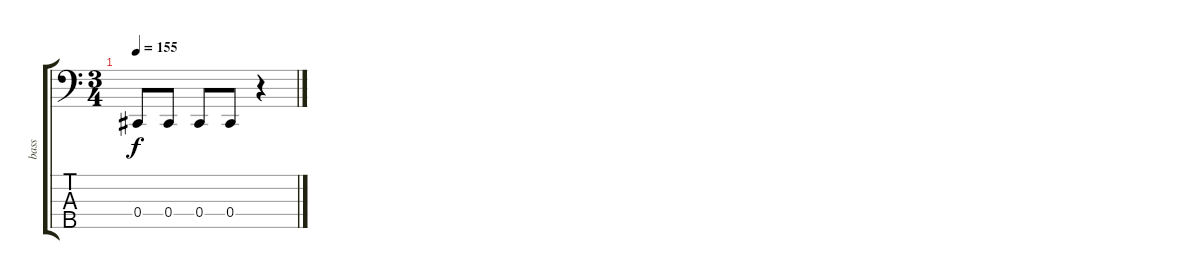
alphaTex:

\track ("bass" "bass") {instrument electricbassfinger}
\staff {score tabs}
\tuning (Gb2 Db2 Ab1 Db1 Bb0) {hide}
\ts (3 4)
\tempo 155
\clef f4
\ks c
0.4.8{dy f} 0.4.8 0.4.8 0.4.8 r.4
